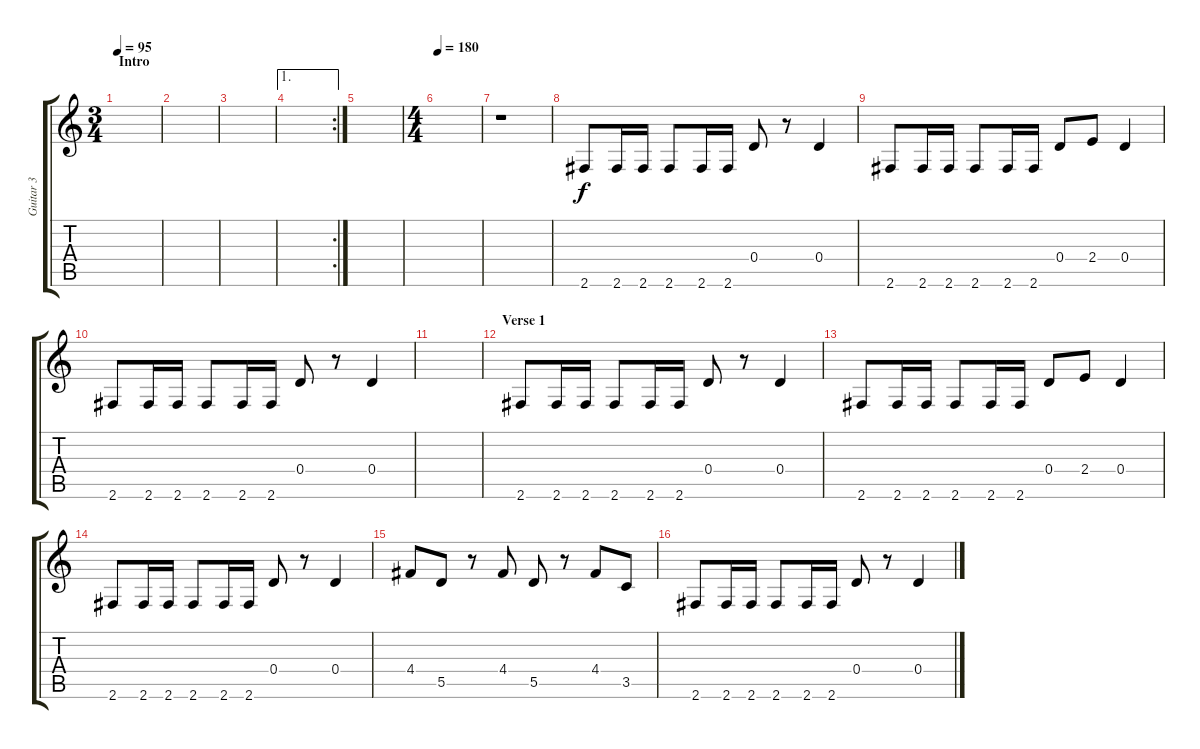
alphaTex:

\track ("Guitar 3" "Guitar 3") {instrument overdrivenguitar}
\staff {score tabs}
\tuning (E4 B3 G3 D3 A2 E2) {hide}
\ts (3 4)
\section ("" "Intro")
\tempo 95
\clef g2
\ks c
|
|
|
\ae 1
\rc 2
|
|
\ts (4 4)
\tempo 180
|
r.1 |
2.6.8 2.6.16 2.6.16 2.6.8 2.6.16 2.6.16 0.4.8 r.8 0.4.4 |
2.6.8 2.6.16 2.6.16 2.6.8 2.6.16 2.6.16 0.4.8 2.4.8 0.4.4 |
2.6.8 2.6.16 2.6.16 2.6.8 2.6.16 2.6.16 0.4.8 r.8 0.4.4 |
|
\section ("" "Verse 1")
2.6.8 2.6.16 2.6.16 2.6.8 2.6.16 2.6.16 0.4.8 r.8 0.4.4 |
2.6.8 2.6.16 2.6.16 2.6.8 2.6.16 2.6.16 0.4.8 2.4.8 0.4.4 |
2.6.8 2.6.16 2.6.16 2.6.8 2.6.16 2.6.16 0.4.8 r.8 0.4.4 |
4.4.8 5.5.8 r.8 4.4.8 5.5.8 r.8 4.4.8 3.5.8 |
2.6.8 2.6.16 2.6.16 2.6.8 2.6.16 2.6.16 0.4.8 r.8 0.4.4
